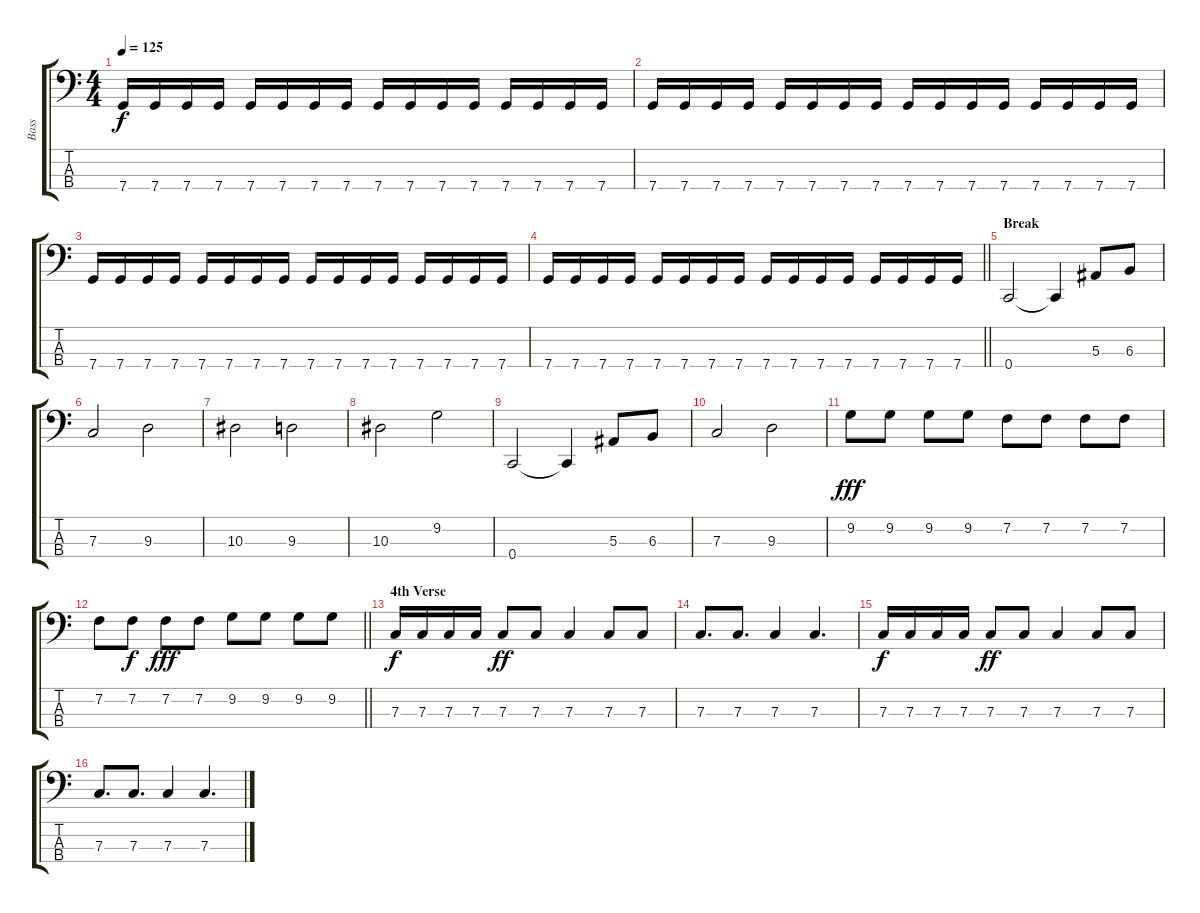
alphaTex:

\track ("Bass" "Bass") {instrument slapbass1}
\staff {score tabs}
\tuning (Eb2 Bb1 F1 C1) {hide}
\ts (4 4)
\tempo 125
\clef f4
\ks c
7.4.16{dy f} 7.4.16 7.4.16 7.4.16 7.4.16 7.4.16 7.4.16 7.4.16 7.4.16 7.4.16 7.4.16 7.4.16 7.4.16 7.4.16 7.4.16 7.4.16 |
7.4.16 7.4.16 7.4.16 7.4.16 7.4.16 7.4.16 7.4.16 7.4.16 7.4.16 7.4.16 7.4.16 7.4.16 7.4.16 7.4.16 7.4.16 7.4.16 |
7.4.16 7.4.16 7.4.16 7.4.16 7.4.16 7.4.16 7.4.16 7.4.16 7.4.16 7.4.16 7.4.16 7.4.16 7.4.16 7.4.16 7.4.16 7.4.16 |
\barLineRight lightlight
7.4.16 7.4.16 7.4.16 7.4.16 7.4.16 7.4.16 7.4.16 7.4.16 7.4.16 7.4.16 7.4.16 7.4.16 7.4.16 7.4.16 7.4.16 7.4.16 |
\section ("" "Break")
0.4.2 0.4{t}.4 5.3.8 6.3.8 |
7.3.2 9.3.2 |
10.3.2 9.3.2 |
10.3.2 9.2.2 |
0.4.2 0.4{t}.4 5.3.8 6.3.8 |
7.3.2 9.3.2 |
9.2.8{dy fff} 9.2.8 9.2.8 9.2.8 7.2.8 7.2.8 7.2.8 7.2.8 |
\barLineRight lightlight
7.2.8 7.2.8{dy f} 7.2.8{dy fff} 7.2.8 9.2.8 9.2.8 9.2.8 9.2.8 |
\section ("" "4th Verse")
7.3.16{dy f} 7.3.16 7.3.16 7.3.16 7.3.8{dy ff} 7.3.8 7.3.4 7.3.8 7.3.8 |
7.3.8{d} 7.3.8{d} 7.3.4 7.3.4{d} |
7.3.16{dy f} 7.3.16 7.3.16 7.3.16 7.3.8{dy ff} 7.3.8 7.3.4 7.3.8 7.3.8 |
7.3.8{d} 7.3.8{d} 7.3.4 7.3.4{d}
